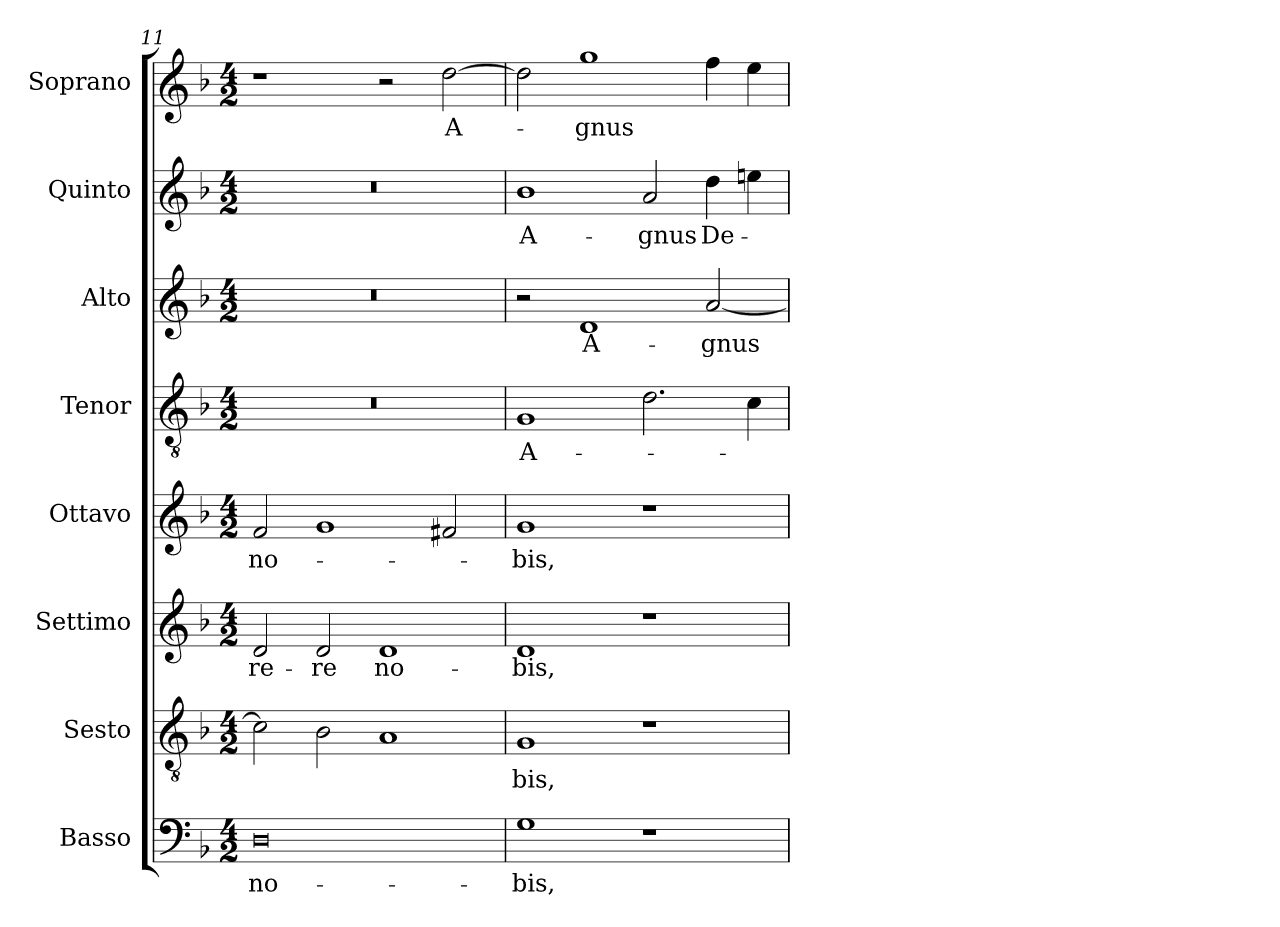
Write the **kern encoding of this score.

**kern	**text	**kern	**text	**kern	**text	**kern	**text	**kern	**text	**kern	**text	**kern	**text	**kern	**text
*part8	*part8	*part7	*part7	*part6	*part6	*part5	*part5	*part4	*part4	*part3	*part3	*part2	*part2	*part1	*part1
*staff8	*staff8	*staff7	*staff7	*staff6	*staff6	*staff5	*staff5	*staff4	*staff4	*staff3	*staff3	*staff2	*staff2	*staff1	*staff1
*I"Basso	*	*I"Sesto	*	*I"Settimo	*	*I"Ottavo	*	*I"Tenor	*	*I"Alto	*	*I"Quinto	*	*I"Soprano	*
*I'B.	*	*I'Ss.	*	*I'St.	*	*I'Ot.	*	*I'T.	*	*I'A.	*	*I'Q.	*	*I'S.	*
*clefF4	*	*clefGv2	*	*clefG2	*	*clefG2	*	*clefGv2	*	*clefG2	*	*clefG2	*	*clefG2	*
*	*	*ITrd7c12	*	*	*	*	*	*ITrd7c12	*	*	*	*	*	*	*
*k[b-]	*	*k[b-]	*	*k[b-]	*	*k[b-]	*	*k[b-]	*	*k[b-]	*	*k[b-]	*	*k[b-]	*
*F:	*	*F:	*	*F:	*	*F:	*	*F:	*	*F:	*	*F:	*	*F:	*
*M4/2	*	*M4/2	*	*M4/2	*	*M4/2	*	*M4/2	*	*M4/2	*	*M4/2	*	*M4/2	*
=11	=11	=11	=11	=11	=11	=11	=11	=11	=11	=11	=11	=11	=11	=11	=11
!	!LO:LY:b:color=#000000	!	!	!	!	!	!	!	!	!	!	!	!	!	!
!	!	!	!	!	!LO:LY:b:color=#000000	!	!	!	!	!	!	!	!	!	!
!	!	!	!	!	!	!	!LO:LY:b:color=#000000	!LO:N:vis=1	!	!LO:N:vis=1	!	!LO:N:vis=1	!	!	!
0Di	no-	2Ci\]	.	2di/	-re-	2fi/	no-	0r	.	0r	.	0r	.	1r	.
!	!	!	!	!	!LO:LY:b:color=#000000	!	!	!	!	!	!	!	!	!	!
.	.	2BB-i\	.	2di/	-re	1gi	.	.	.	.	.	.	.	.	.
!	!	!	!	!	!LO:LY:b:color=#000000	!	!	!	!	!	!	!	!	!	!
.	.	1AAi	.	1di	no-	.	.	.	.	.	.	.	.	2r	.
!	!	!	!	!	!	!	!	!	!	!	!	!	!	!	!LO:LY:b:color=#000000
.	.	.	.	.	.	2f#Xi/	.	.	.	.	.	.	.	[2ddi\	A-
=12	=12	=12	=12	=12	=12	=12	=12	=12	=12	=12	=12	=12	=12	=12	=12
!	!LO:LY:b:color=#000000	!	!	!	!	!	!	!	!	!	!	!	!	!	!
!	!	!	!LO:LY:b:color=#000000	!	!	!	!	!	!	!	!	!	!	!	!
!	!	!	!	!	!LO:LY:b:color=#000000	!	!	!	!	!	!	!	!	!	!
!	!	!	!	!	!	!	!LO:LY:b:color=#000000	!	!	!	!	!	!	!	!
!	!	!	!	!	!	!	!	!	!LO:LY:b:color=#000000	!	!	!	!	!	!
!	!	!	!	!	!	!	!	!	!	!	!	!	!LO:LY:b:color=#000000	!	!
1Gi	-bis,	1GGi	-bis,	1di	-bis,	1gi	-bis,	1GGi	A-	2r	.	1b-i	A-	2ddi\]	.
!	!	!	!	!	!	!	!	!	!	!	!LO:LY:b:color=#000000	!	!	!	!
!	!	!	!	!	!	!	!	!	!	!	!	!	!	!	!LO:LY:b:color=#000000
.	.	.	.	.	.	.	.	.	.	1di	A-	.	.	1ggi	-gnus
!	!	!	!	!	!	!	!	!	!	!	!	!	!LO:LY:b:color=#000000	!	!
1r	.	1r	.	1r	.	1r	.	2.Di\	.	.	.	2ai/	-gnus	.	.
!	!	!	!	!	!	!	!	!	!	!	!LO:LY:b:color=#000000	!	!	!	!
!	!	!	!	!	!	!	!	!	!	!	!	!	!LO:LY:b:color=#000000	!	!
.	.	.	.	.	.	.	.	.	.	[2ai/	-gnus	4ddi\	De-	4ffi\	.
.	.	.	.	.	.	.	.	4Ci\	.	.	.	4eeni\	.	4eei\	.
=	=	=	=	=	=	=	=	=	=	=	=	=	=	=	=
*-	*-	*-	*-	*-	*-	*-	*-	*-	*-	*-	*-	*-	*-	*-	*-
